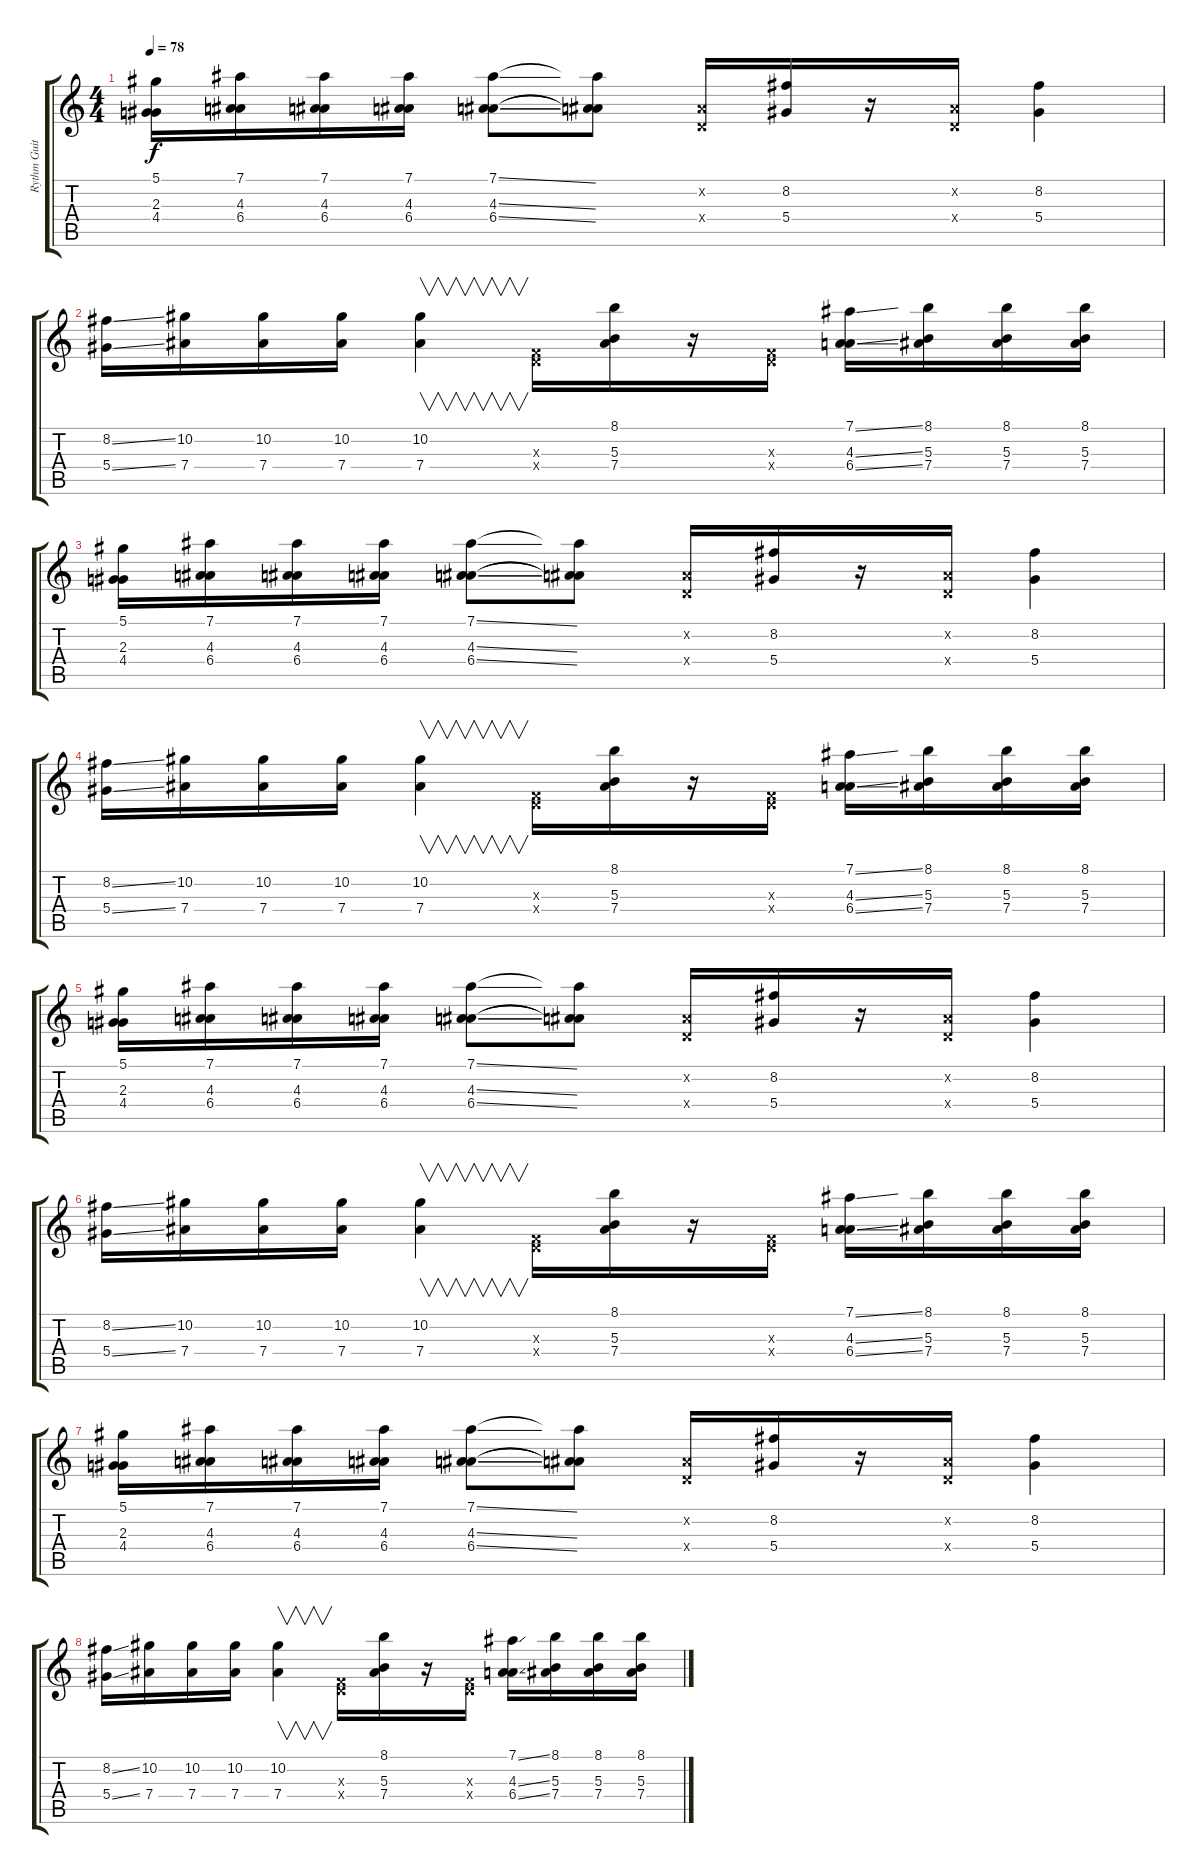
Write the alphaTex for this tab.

\track ("Rythm Guitar 2" "Rythm Guit") {instrument distortionguitar}
\staff {score tabs}
\tuning (Eb4 Bb3 Gb3 Eb3 Ab2 Eb2) {hide}
\ts (4 4)
\tempo 78
\clef g2
\ks c
(5.1 2.3 4.4).16{dy f} (7.1 4.3 6.4).16 (7.1 4.3 6.4).16 (7.1 4.3 6.4).16 (7.1{ss} 4.3{ss} 6.4{ss}).8 (7.1{t} 4.3{t} 6.4{t}).8 (-1.2{x} -1.4{x}).16 (8.2 5.4).16 r.16 (-1.2{x} -1.4{x}).16 (8.2 5.4).4 |
(8.2{ss} 5.4{ss}).16 (10.2 7.4).16 (10.2 7.4).16 (10.2 7.4).16 (10.2 7.4).4{v} (-1.3{x} -1.4{x}).16 (8.1 5.3 7.4).16 r.16 (-1.3{x} -1.4{x}).16 (7.1{ss} 4.3{ss} 6.4{ss}).16 (8.1 5.3 7.4).16 (8.1 5.3 7.4).16 (8.1 5.3 7.4).16 |
(5.1 2.3 4.4).16 (7.1 4.3 6.4).16 (7.1 4.3 6.4).16 (7.1 4.3 6.4).16 (7.1{ss} 4.3{ss} 6.4{ss}).8 (7.1{t} 4.3{t} 6.4{t}).8 (-1.2{x} -1.4{x}).16 (8.2 5.4).16 r.16 (-1.2{x} -1.4{x}).16 (8.2 5.4).4 |
(8.2{ss} 5.4{ss}).16 (10.2 7.4).16 (10.2 7.4).16 (10.2 7.4).16 (10.2 7.4).4{v} (-1.3{x} -1.4{x}).16 (8.1 5.3 7.4).16 r.16 (-1.3{x} -1.4{x}).16 (7.1{ss} 4.3{ss} 6.4{ss}).16 (8.1 5.3 7.4).16 (8.1 5.3 7.4).16 (8.1 5.3 7.4).16 |
(5.1 2.3 4.4).16 (7.1 4.3 6.4).16 (7.1 4.3 6.4).16 (7.1 4.3 6.4).16 (7.1{ss} 4.3{ss} 6.4{ss}).8 (7.1{t} 4.3{t} 6.4{t}).8 (-1.2{x} -1.4{x}).16 (8.2 5.4).16 r.16 (-1.2{x} -1.4{x}).16 (8.2 5.4).4 |
(8.2{ss} 5.4{ss}).16 (10.2 7.4).16 (10.2 7.4).16 (10.2 7.4).16 (10.2 7.4).4{v} (-1.3{x} -1.4{x}).16 (8.1 5.3 7.4).16 r.16 (-1.3{x} -1.4{x}).16 (7.1{ss} 4.3{ss} 6.4{ss}).16 (8.1 5.3 7.4).16 (8.1 5.3 7.4).16 (8.1 5.3 7.4).16 |
(5.1 2.3 4.4).16 (7.1 4.3 6.4).16 (7.1 4.3 6.4).16 (7.1 4.3 6.4).16 (7.1{ss} 4.3{ss} 6.4{ss}).8 (7.1{t} 4.3{t} 6.4{t}).8 (-1.2{x} -1.4{x}).16 (8.2 5.4).16 r.16 (-1.2{x} -1.4{x}).16 (8.2 5.4).4 |
(8.2{ss} 5.4{ss}).16 (10.2 7.4).16 (10.2 7.4).16 (10.2 7.4).16 (10.2 7.4).4{v} (-1.3{x} -1.4{x}).16 (8.1 5.3 7.4).16 r.16 (-1.3{x} -1.4{x}).16 (7.1{ss} 4.3{ss} 6.4{ss}).16 (8.1 5.3 7.4).16 (8.1 5.3 7.4).16 (8.1 5.3 7.4).16
